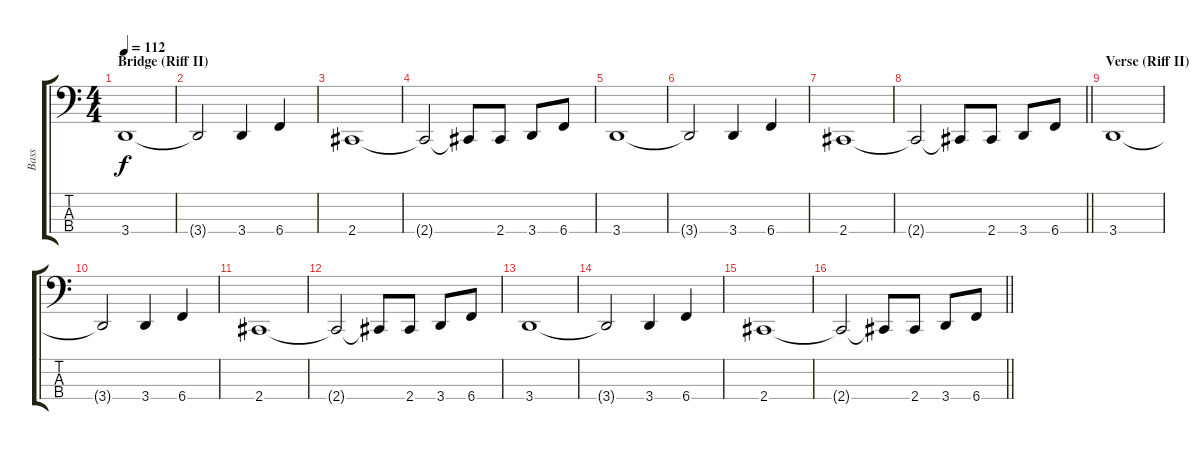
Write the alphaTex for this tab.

\track ("Bass" "Bass") {instrument overdrivenguitar}
\staff {score tabs}
\tuning (D2 A1 E1 B0) {hide}
\ts (4 4)
\section ("" "Bridge (Riff II)")
\tempo 112
\clef f4
\ks c
3.4.1{dy f} |
3.4{t}.2 3.4.4 6.4.4 |
2.4.1 |
2.4{t}.2 2.4{t}.8 2.4.8 3.4.8 6.4.8 |
3.4.1 |
3.4{t}.2 3.4.4 6.4.4 |
2.4.1 |
\barLineRight lightlight
2.4{t}.2 2.4{t}.8 2.4.8 3.4.8 6.4.8 |
\section ("" "Verse (Riff II)")
3.4.1 |
3.4{t}.2 3.4.4 6.4.4 |
2.4.1 |
2.4{t}.2 2.4{t}.8 2.4.8 3.4.8 6.4.8 |
3.4.1 |
3.4{t}.2 3.4.4 6.4.4 |
2.4.1 |
\barLineRight lightlight
2.4{t}.2 2.4{t}.8 2.4.8 3.4.8 6.4.8
